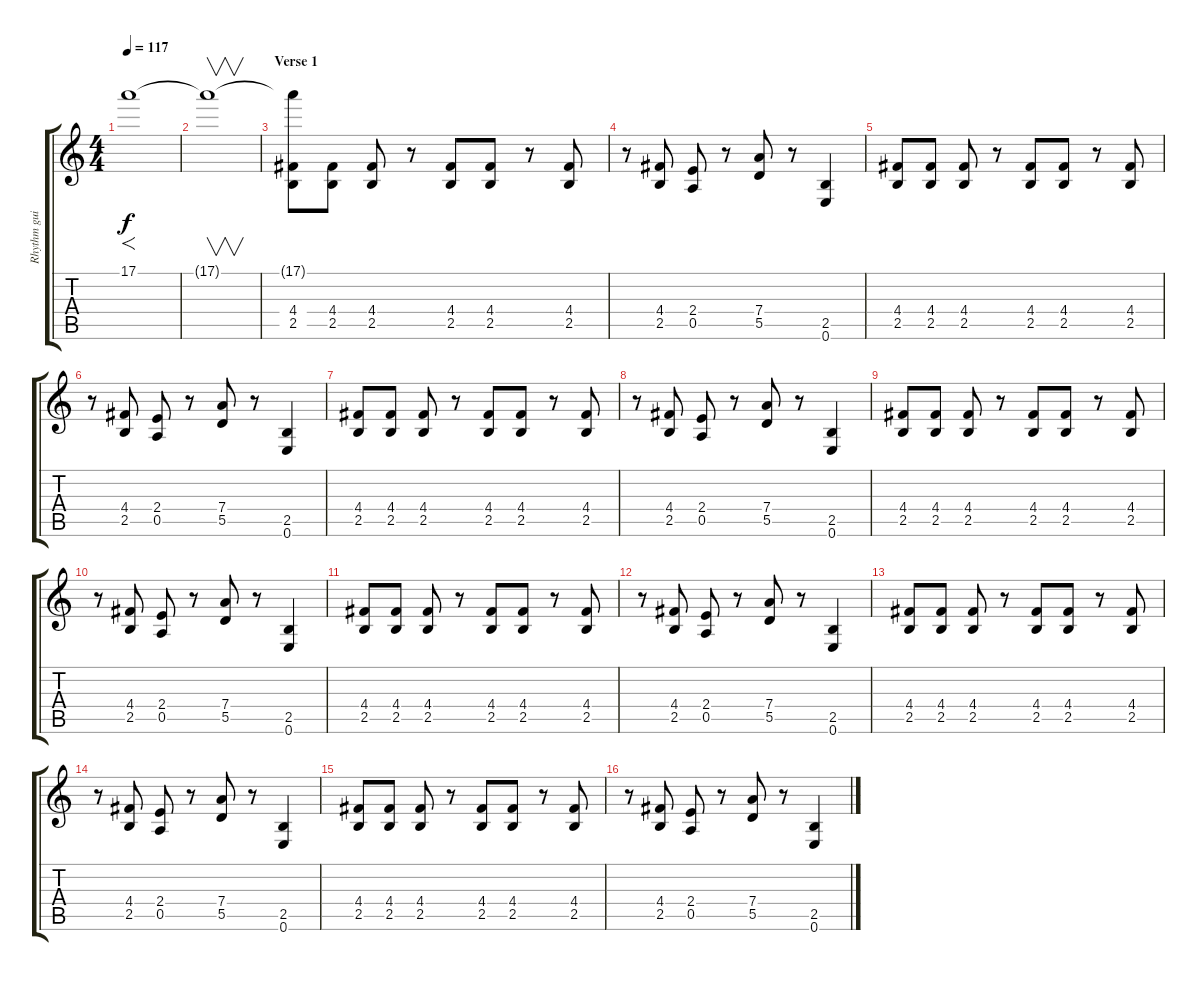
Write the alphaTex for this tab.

\track ("Rhythm guitar" "Rhythm gui") {instrument distortionguitar}
\staff {score tabs}
\tuning (E4 B3 G3 D3 A2 E2) {hide}
\ts (4 4)
\tempo 117
\clef g2
\ks c
17.1.1{f dy f volume 16 instrument distortionguitar} |
17.1{t}.1{v} |
\section ("" "Verse 1")
(17.1{t} 4.4 2.5).8 (4.4 2.5).8 (4.4 2.5).8 r.8 (4.4 2.5).8 (4.4 2.5).8 r.8 (4.4 2.5).8 |
r.8 (4.4 2.5).8 (2.4 0.5).8 r.8 (7.4 5.5).8 r.8 (2.5 0.6).4 |
(4.4 2.5).8 (4.4 2.5).8 (4.4 2.5).8 r.8 (4.4 2.5).8 (4.4 2.5).8 r.8 (4.4 2.5).8 |
r.8 (4.4 2.5).8 (2.4 0.5).8 r.8 (7.4 5.5).8 r.8 (2.5 0.6).4 |
(4.4 2.5).8 (4.4 2.5).8 (4.4 2.5).8 r.8 (4.4 2.5).8 (4.4 2.5).8 r.8 (4.4 2.5).8 |
r.8 (4.4 2.5).8 (2.4 0.5).8 r.8 (7.4 5.5).8 r.8 (2.5 0.6).4 |
(4.4 2.5).8 (4.4 2.5).8 (4.4 2.5).8 r.8 (4.4 2.5).8 (4.4 2.5).8 r.8 (4.4 2.5).8 |
r.8 (4.4 2.5).8 (2.4 0.5).8 r.8 (7.4 5.5).8 r.8 (2.5 0.6).4 |
(4.4 2.5).8 (4.4 2.5).8 (4.4 2.5).8 r.8 (4.4 2.5).8 (4.4 2.5).8 r.8 (4.4 2.5).8 |
r.8 (4.4 2.5).8 (2.4 0.5).8 r.8 (7.4 5.5).8 r.8 (2.5 0.6).4 |
(4.4 2.5).8 (4.4 2.5).8 (4.4 2.5).8 r.8 (4.4 2.5).8 (4.4 2.5).8 r.8 (4.4 2.5).8 |
r.8 (4.4 2.5).8 (2.4 0.5).8 r.8 (7.4 5.5).8 r.8 (2.5 0.6).4 |
(4.4 2.5).8 (4.4 2.5).8 (4.4 2.5).8 r.8 (4.4 2.5).8 (4.4 2.5).8 r.8 (4.4 2.5).8 |
r.8 (4.4 2.5).8 (2.4 0.5).8 r.8 (7.4 5.5).8 r.8 (2.5 0.6).4
